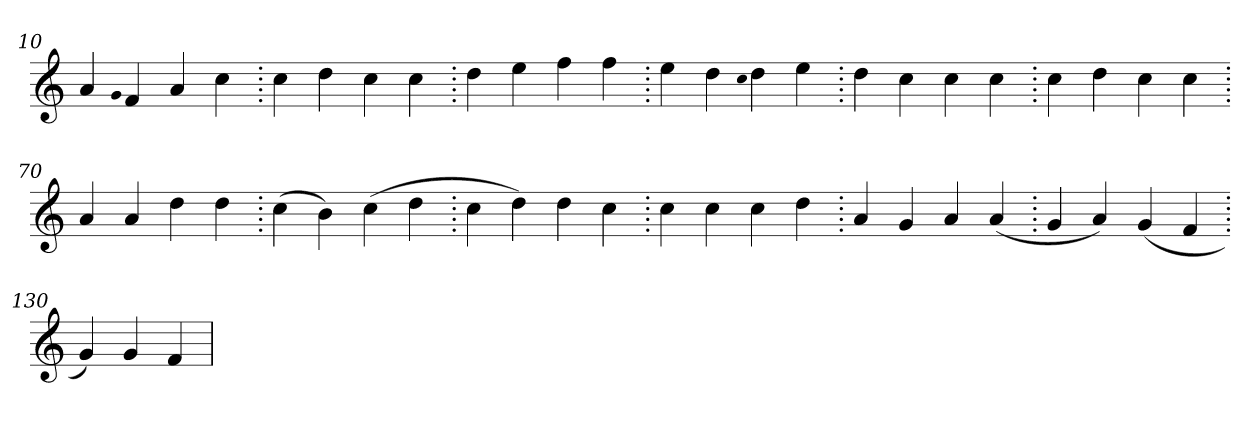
**kern
*part1
*staff1
*clefG2
=10.
4a
qqg
4f
4a
4cc
=20.
4cc
4dd
4cc
4cc
=30.
4dd
4ee
4ff
4ff
=40.
4ee
4dd
qqcc
4dd
4ee
=50.
4dd
4cc
4cc
4cc
=60.
4cc
4dd
4cc
4cc
=70.
4a
4a
4dd
4dd
=80.
(>4cc
4b)
(>4cc
4dd
=90.
4cc
4dd)
4dd
4cc
=100.
4cc
4cc
4cc
4dd
=110.
4a
4g
4a
(>4a
=120.
4g
4a)
(>4g
4f
=130.
4g)
4g
4f
=
*-
